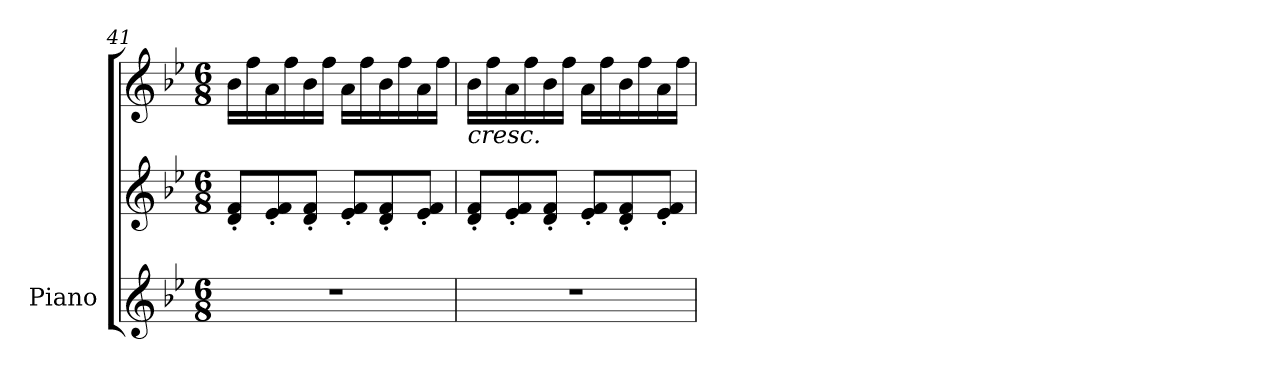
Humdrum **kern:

**kern	**kern	**kern
*part1	*part1	*part1
*staff3	*staff2	*staff1
*I"Piano	*	*
*I'Pno	*	*
!!LO:LB:g=z
*clefG2	*clefG2	*clefG2
*k[b-e-]	*k[b-e-]	*k[b-e-]
*M6/8	*M6/8	*M6/8
=41	=41	=41
2.r	8d/' 8f/'L	16b-\LL
.	.	16ff\
.	8e-/' 8f/'	16a\
.	.	16ff\
.	8d/' 8f/'J	16b-\
.	.	16ff\JJ
.	8e-/' 8f/'L	16a\LL
.	.	16ff\
.	8d/' 8f/'	16b-\
.	.	16ff\
.	8e-/' 8f/'J	16a\
.	.	16ff\JJ
=42	=42	=42
!	!	!LO:TX:b:i:t=cresc.
2.r	8d/' 8f/'L	16b-\LL
.	.	16ff\
.	8e-/' 8f/'	16a\
.	.	16ff\
.	8d/' 8f/'J	16b-\
.	.	16ff\JJ
.	8e-/' 8f/'L	16a\LL
.	.	16ff\
.	8d/' 8f/'	16b-\
.	.	16ff\
.	8e-/' 8f/'J	16a\
.	.	16ff\JJ
=	=	=
*-	*-	*-
